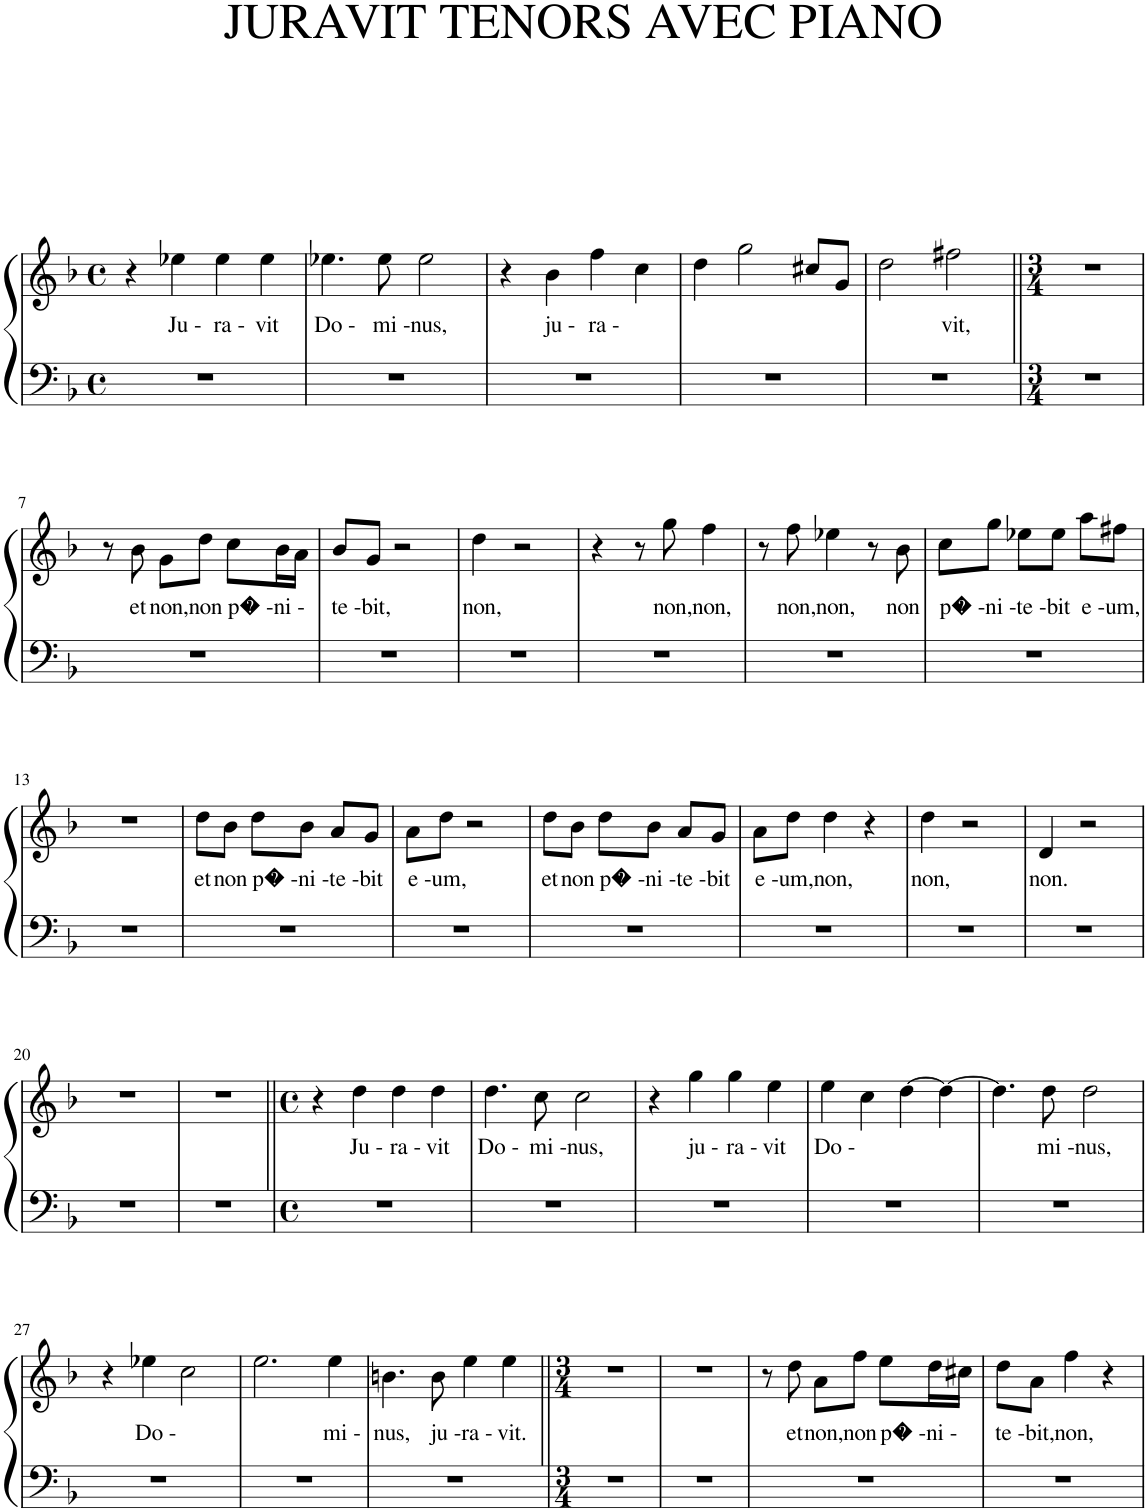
**kern	**kern	**text
*part1	*part1	*part1
*staff2	*staff1	*staff1
*I"Piano	*	*
*I'Pno.	*	*
*clefF4	*clefG2	*
*k[b-]	*k[b-]	*
*M4/4	*M4/4	*
*met(c)	*met(c)	*
=1	=1	=1
1r	4r	.
!	!	!LO:LY:b
.	4ee-X\	Ju -
!	!	!LO:LY:b
.	4ee-\	ra -
!	!	!LO:LY:b
.	4ee-\	vit
=2	=2	=2
!	!	!LO:LY:b
1r	4.ee-X\	Do -
!	!	!LO:LY:b
.	8ee-\	mi -
!	!	!LO:LY:b
.	2ee-\	nus,
=3	=3	=3
1r	4r	.
!	!	!LO:LY:b
.	4b-\	ju -
!	!	!LO:LY:b
.	4ff\	ra -
.	4cc\	.
=4	=4	=4
1r	4dd\	.
.	2gg\	.
.	8cc#X/L	.
.	8g/J	.
=5	=5	=5
1r	2dd\	.
!	!	!LO:LY:b
.	2ff#X\	vit,
=6||	=6||	=6||
*M3/4	*M3/4	*
2.r	2.r	.
!!LO:LB:g=z
=7	=7	=7
2.r	8r	.
!	!	!LO:LY:b
.	8b-\	et
!	!	!LO:LY:b
.	8g\L	non,
!	!	!LO:LY:b
.	8dd\J	non
!	!	!LO:LY:b
.	8cc\L	p� -
!	!	!LO:LY:b
.	16b-\L	ni -
.	16a\JJ	.
=8	=8	=8
!	!	!LO:LY:b
2.r	8b-/L	te -
!	!	!LO:LY:b
.	8g/J	bit,
.	2r	.
=9	=9	=9
!	!	!LO:LY:b
2.r	4dd\	non,
.	2r	.
=10	=10	=10
2.r	4r	.
.	8r	.
!	!	!LO:LY:b
.	8gg\	non,
!	!	!LO:LY:b
.	4ff\	non,
=11	=11	=11
2.r	8r	.
!	!	!LO:LY:b
.	8ff\	non,
!	!	!LO:LY:b
.	4ee-X\	non,
.	8r	.
!	!	!LO:LY:b
.	8b-\	non
=12	=12	=12
!	!	!LO:LY:b
2.r	8cc\L	p� -
!	!	!LO:LY:b
.	8gg\J	ni -
!	!	!LO:LY:b
.	8ee-X\L	te -
!	!	!LO:LY:b
.	8ee-\J	bit
!	!	!LO:LY:b
.	8aa\L	e -
!	!	!LO:LY:b
.	8ff#X\J	um,
!!LO:LB:g=z
=13	=13	=13
2.r	2.r	.
=14	=14	=14
!	!	!LO:LY:b
2.r	8dd\L	et
!	!	!LO:LY:b
.	8b-\J	non
!	!	!LO:LY:b
.	8dd\L	p� -
!	!	!LO:LY:b
.	8b-\J	ni -
!	!	!LO:LY:b
.	8a/L	te -
!	!	!LO:LY:b
.	8g/J	bit
=15	=15	=15
!	!	!LO:LY:b
2.r	8a\L	e -
!	!	!LO:LY:b
.	8dd\J	um,
.	2r	.
=16	=16	=16
!	!	!LO:LY:b
2.r	8dd\L	et
!	!	!LO:LY:b
.	8b-\J	non
!	!	!LO:LY:b
.	8dd\L	p� -
!	!	!LO:LY:b
.	8b-\J	ni -
!	!	!LO:LY:b
.	8a/L	te -
!	!	!LO:LY:b
.	8g/J	bit
=17	=17	=17
!	!	!LO:LY:b
2.r	8a\L	e -
!	!	!LO:LY:b
.	8dd\J	um,
!	!	!LO:LY:b
.	4dd\	non,
.	4r	.
=18	=18	=18
!	!	!LO:LY:b
2.r	4dd\	non,
.	2r	.
=19	=19	=19
!	!	!LO:LY:b
2.r	4d/	non.
.	2r	.
!!LO:LB:g=z
=20	=20	=20
2.r	2.r	.
=21	=21	=21
2.r	2.r	.
=22||	=22||	=22||
*M4/4	*M4/4	*
*met(c)	*met(c)	*
1r	4r	.
!	!	!LO:LY:b
.	4dd\	Ju -
!	!	!LO:LY:b
.	4dd\	ra -
!	!	!LO:LY:b
.	4dd\	vit
=23	=23	=23
!	!	!LO:LY:b
1r	4.dd\	Do -
!	!	!LO:LY:b
.	8cc\	mi -
!	!	!LO:LY:b
.	2cc\	nus,
=24	=24	=24
1r	4r	.
!	!	!LO:LY:b
.	4gg\	ju -
!	!	!LO:LY:b
.	4gg\	ra -
!	!	!LO:LY:b
.	4ee\	vit
=25	=25	=25
!	!	!LO:LY:b
1r	4ee\	Do -
.	4cc\	.
.	[4dd\	.
.	4dd\_	.
=26	=26	=26
1r	4.dd\]	.
!	!	!LO:LY:b
.	8dd\	mi -
!	!	!LO:LY:b
.	2dd\	nus,
!!LO:LB:g=z
=27	=27	=27
1r	4r	.
!	!	!LO:LY:b
.	4ee-X\	Do -
.	2cc\	.
=28	=28	=28
1r	2.ee\	.
!	!	!LO:LY:b
.	4ee\	mi -
=29	=29	=29
!	!	!LO:LY:b
1r	4.bn\	nus,
!	!	!LO:LY:b
.	8b\	ju -
!	!	!LO:LY:b
.	4ee\	ra -
!	!	!LO:LY:b
.	4ee\	vit.
=30||	=30||	=30||
*M3/4	*M3/4	*
2.r	2.r	.
=31	=31	=31
2.r	2.r	.
=32	=32	=32
2.r	8r	.
!	!	!LO:LY:b
.	8dd\	et
!	!	!LO:LY:b
.	8a\L	non,
!	!	!LO:LY:b
.	8ff\J	non
!	!	!LO:LY:b
.	8ee\L	p� -
!	!	!LO:LY:b
.	16dd\L	ni -
.	16cc#X\JJ	.
=33	=33	=33
!	!	!LO:LY:b
2.r	8dd\L	te -
!	!	!LO:LY:b
.	8a\J	bit,
!	!	!LO:LY:b
.	4ff\	non,
.	4r	.
=	=	=
*-	*-	*-
